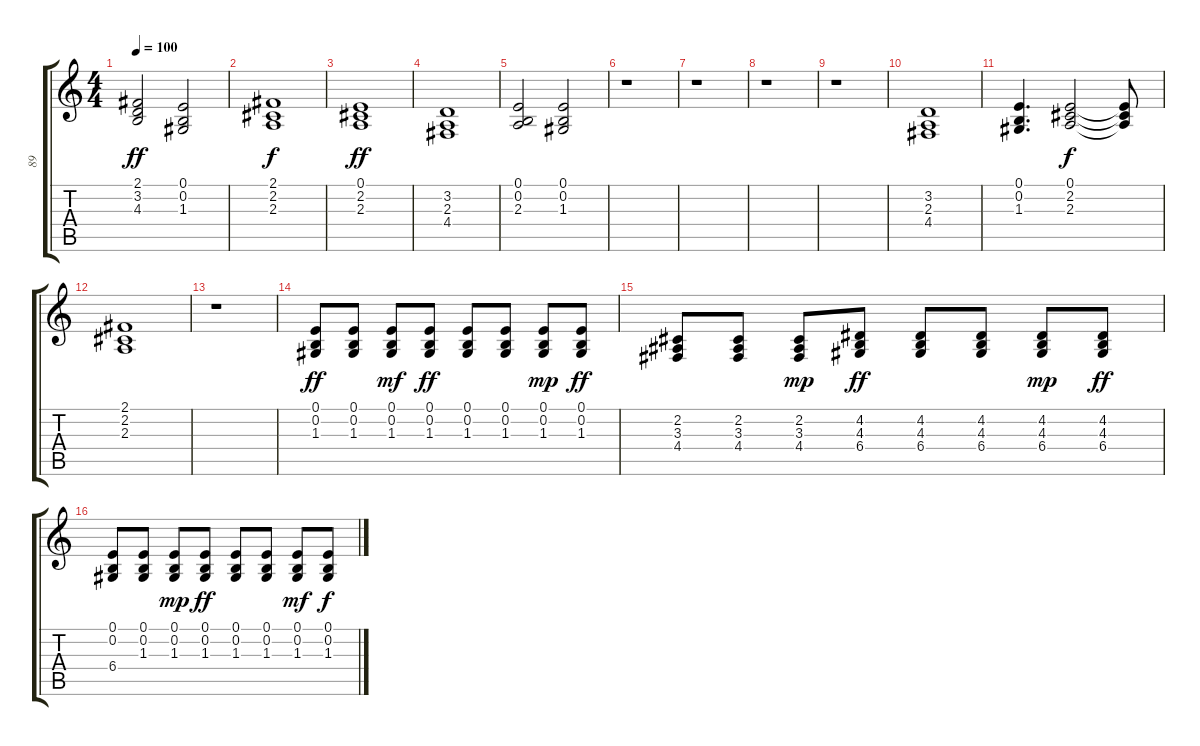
\track ("89" "89") {instrument pad1newage}
\staff {score tabs}
\tuning (E4 B3 G3 D3 A2 E2) {hide}
\ts (4 4)
\tempo 100
\clef g2
\ks c
(2.1 3.2 4.3).2{dy ff} (0.1 0.2 1.3).2 |
(2.1 2.2 2.3).1{dy f} |
(0.1 2.2 2.3).1{dy ff} |
(3.2 2.3 4.4).1 |
(0.1 0.2 2.3).2 (0.1 0.2 1.3).2 |
r.1 |
r.1 |
r.1 |
r.1 |
(3.2 2.3 4.4).1 |
(0.1 0.2 1.3).4{d} (0.1 2.2 2.3).2{dy f} (0.1{t} 2.2{t} 2.3{t}).8 |
(2.1 2.2 2.3).1 |
r.1 |
(0.1 0.2 1.3).8{dy ff} (0.1 0.2 1.3).8 (0.1 0.2 1.3).8{dy mf} (0.1 0.2 1.3).8{dy ff} (0.1 0.2 1.3).8 (0.1 0.2 1.3).8 (0.1 0.2 1.3).8{dy mp} (0.1 0.2 1.3).8{dy ff} |
(2.2 3.3 4.4).8 (2.2 3.3 4.4).8 (2.2 3.3 4.4).8{dy mp} (4.2 4.3 6.4).8{dy ff} (4.2 4.3 6.4).8 (4.2 4.3 6.4).8 (4.2 4.3 6.4).8{dy mp} (4.2 4.3 6.4).8{dy ff} |
(0.1 0.2 6.4).8 (0.1 0.2 1.3).8 (0.1 0.2 1.3).8{dy mp} (0.1 0.2 1.3).8{dy ff} (0.1 0.2 1.3).8 (0.1 0.2 1.3).8 (0.1 0.2 1.3).8{dy mf} (0.1 0.2 1.3).8{dy f}
